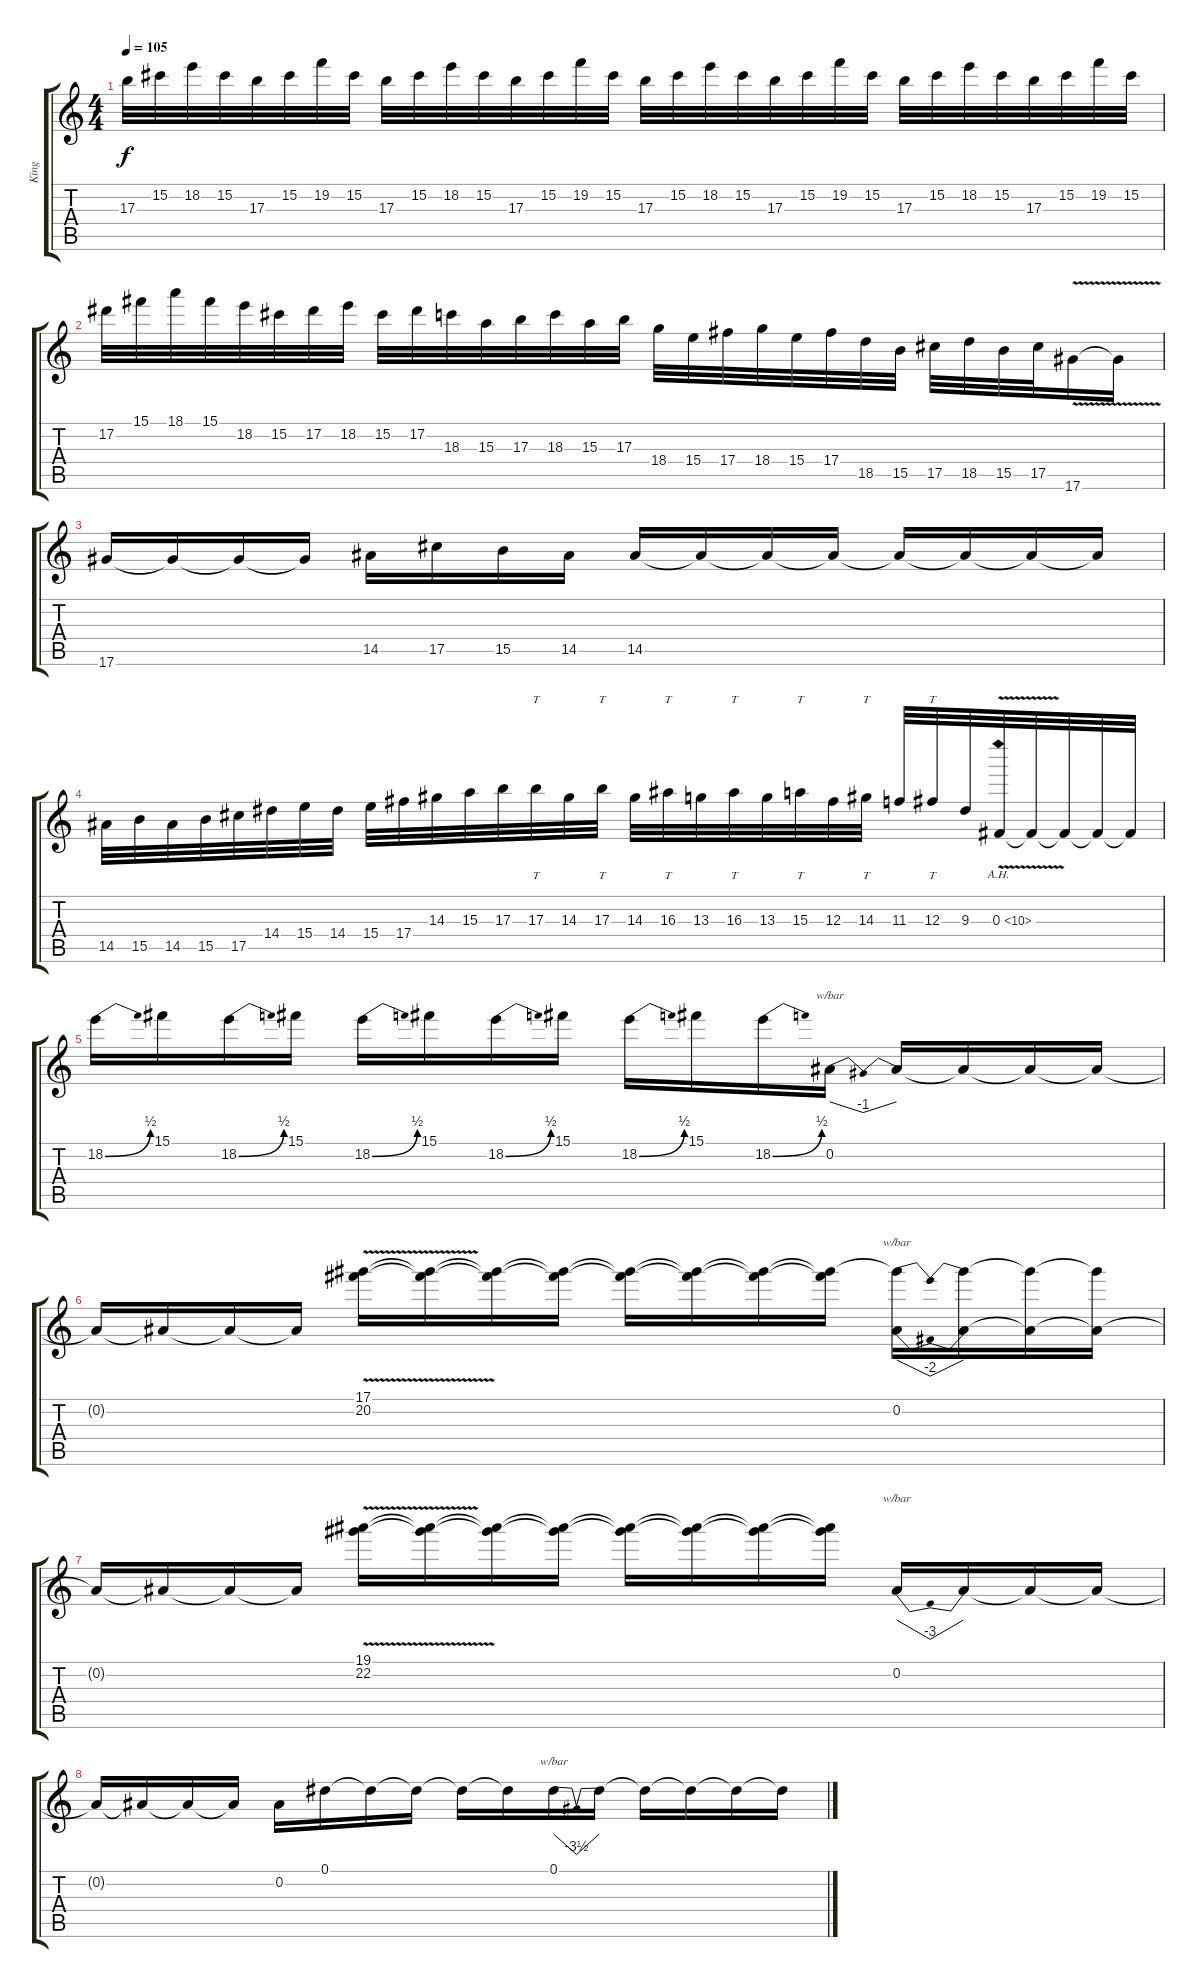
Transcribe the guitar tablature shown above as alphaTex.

\track ("King" "King") {instrument distortionguitar}
\staff {score tabs}
\tuning (Eb4 Bb3 Gb3 Db3 Ab2 Eb2) {hide}
\ts (4 4)
\tempo 105
\clef g2
\ks c
17.3.32{dy f} 15.2.32 18.2.32 15.2.32 17.3.32 15.2.32 19.2.32 15.2.32 17.3.32 15.2.32 18.2.32 15.2.32 17.3.32 15.2.32 19.2.32 15.2.32 17.3.32 15.2.32 18.2.32 15.2.32 17.3.32 15.2.32 19.2.32 15.2.32 17.3.32 15.2.32 18.2.32 15.2.32 17.3.32 15.2.32 19.2.32 15.2.32 |
17.2.32 15.1.32 18.1.32 15.1.32 18.2.32 15.2.32 17.2.32 18.2.32 15.2.32 17.2.32 18.3.32 15.3.32 17.3.32 18.3.32 15.3.32 17.3.32 18.4.32 15.4.32 17.4.32 18.4.32 15.4.32 17.4.32 18.5.32 15.5.32 17.5.32 18.5.32 15.5.32 17.5.32 17.6{v}.16 17.6{t}.16 |
17.6.16 17.6{t}.16 17.6{t}.16 17.6{t}.16 14.5.16 17.5.16 15.5.16 14.5.16 14.5.16 14.5{t}.16 14.5{t}.16 14.5{t}.16 14.5{t}.16 14.5{t}.16 14.5{t}.16 14.5{t}.16 |
14.5.32 15.5.32 14.5.32 15.5.32 17.5.32 14.4.32 15.4.32 14.4.32 15.4.32 17.4.32 14.3.32 15.3.32 17.3.32 17.3.32{tt} 14.3.32 17.3.32{tt} 14.3.32 16.3.32{tt} 13.3.32 16.3.32{tt} 13.3.32 15.3.32{tt} 12.3.32 14.3.32{tt} 11.3.32 12.3.32{tt} 9.3.32 0.3{ah 10 v}.32 0.3{t}.32 0.3{t}.32 0.3{t}.32 0.3{t}.32 |
18.2{be (bend 0 0 60 2)}.16 15.1.16 18.2{be (bend 0 0 60 2)}.16 15.1.16 18.2{be (bend 0 0 60 2)}.16 15.1.16 18.2{be (bend 0 0 60 2)}.16 15.1.16 18.2{be (bend 0 0 60 2)}.16 15.1.16 18.2{be (bend 0 0 60 2)}.16 0.2.16{tbe (dip default 0 0 30 -4 60 0)} 0.2{t}.16 0.2{t}.16 0.2{t}.16 0.2{t}.16 |
0.2{t}.16 0.2{t}.16 0.2{t}.16 0.2{t}.16 (17.1 20.2{v}).16 (17.1{t} 20.2{t}).16 (17.1{t} 20.2{t}).16 (17.1{t} 20.2{t}).16 (17.1{t} 20.2{t}).16 (17.1{t} 20.2{t}).16 (17.1{t} 20.2{t}).16 (17.1{t} 20.2{t}).16 (17.1{t} 0.2).16{tbe (dip default 0 0 30 -8 60 0)} (17.1{t} 0.2{t}).16 (17.1{t} 0.2{t}).16 (17.1{t} 0.2{t}).16 |
0.2{t}.16 0.2{t}.16 0.2{t}.16 0.2{t}.16 (19.1 22.2{v}).16 (19.1{t} 22.2{t}).16 (19.1{t} 22.2{t}).16 (19.1{t} 22.2{t}).16 (19.1{t} 22.2{t}).16 (19.1{t} 22.2{t}).16 (19.1{t} 22.2{t}).16 (19.1{t} 22.2{t}).16 0.2.16{tbe (dip default 0 0 30 -12 60 0)} 0.2{t}.16 0.2{t}.16 0.2{t}.16 |
0.2{t}.16 0.2{t}.16 0.2{t}.16 0.2{t}.16 0.2.16 0.1.16 0.1{t}.16 0.1{t}.16 0.1{t}.16 0.1{t}.16 0.1.16{tbe (dip default 0 0 30 -14 60 0)} 0.1{t}.16 0.1{t}.16 0.1{t}.16 0.1{t}.16 0.1{t}.16
